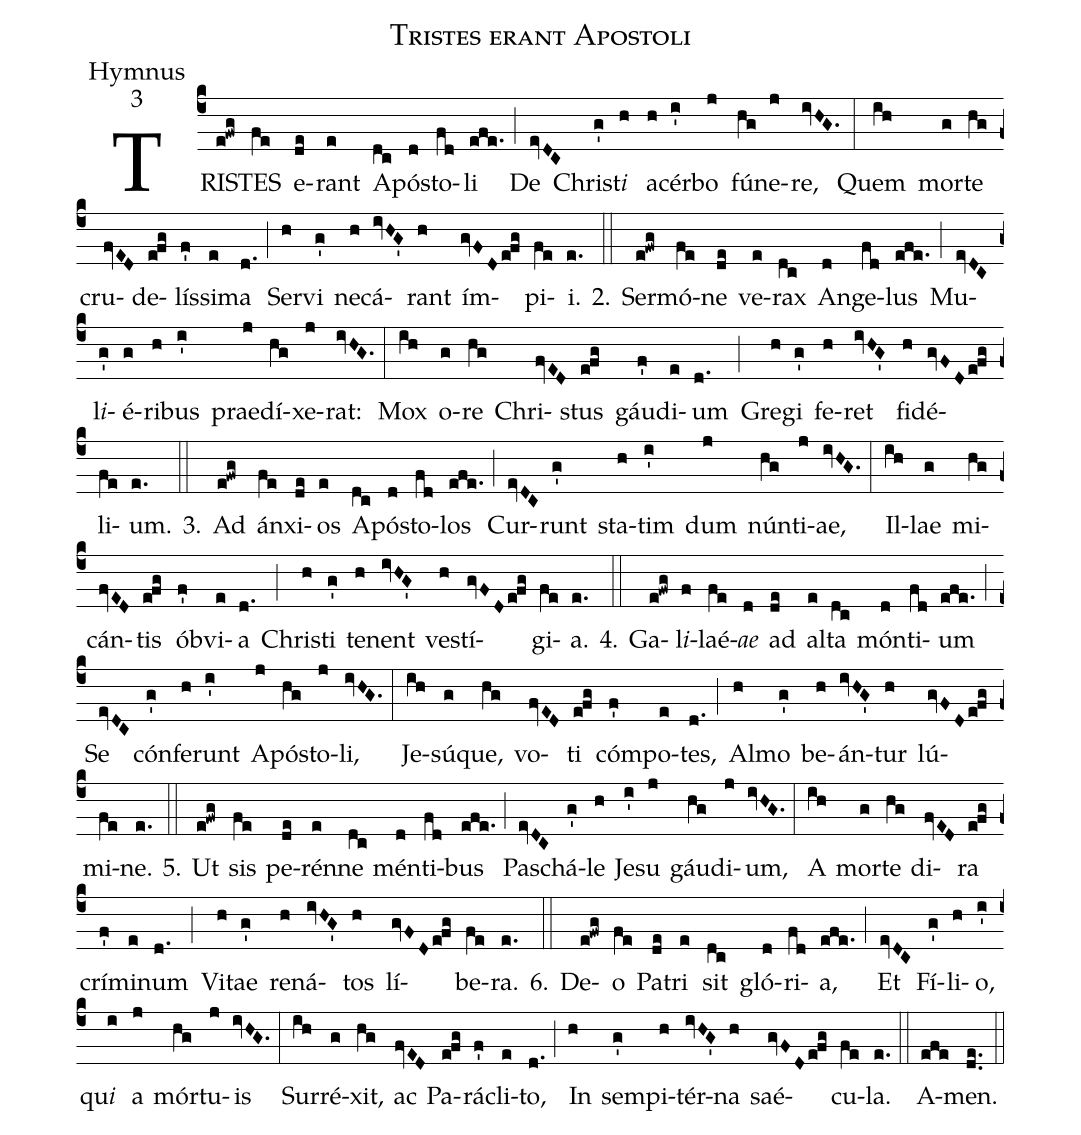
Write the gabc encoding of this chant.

name:Tristes erant Apostoli;
office-part:Hymnus;
mode:3;
%%
(c4) TRI(e!fwg)STES(fe) e(de)rant(e) A(dc)pó(d)sto(fd)li(efe.) (;) De(evDC) Chri(g')st<i>i</i>(h) a(h)cér(i')bo(j) fú(hg)ne(j)re,(ivHG.) (:) Quem(ih) mor(g)te(hg) cru(fvED)de(e!fg)lís(f')si(e)ma(d.) (;) Ser(h)vi(g') ne(h)cá(ivHG')rant(h) ím(gvFD/e!fg)pi(fe)i.(e.) 2.(::) Ser(e!fwg)mó(fe)ne(de) ve(e)rax(dc) An(d)ge(fd)lus(efe.) (;) Mu(evDC)l<i>i</i>(g')é(g)ri(h)bus(i') prae(j)dí(hg)xe(j)rat:(ivHG.) (:) Mox(ih) o(g)re(hg) Chri(fvED)stus(e!fg) gáu(f')di(e)um(d.) (;) Gre(h)gi(g') fe(h)ret(ivHG') fi(h)dé(gvFD/e!fg)li(fe)um.(e.) 3.(::) Ad(e!fwg) án(fe)xi(de)os(e) A(dc)pó(d)sto(fd)los(efe.) (;) Cur(evDC)runt(g') sta(h)tim(i') dum(j) nún(hg)ti(j)ae,(ivHG.) (:) Il(ih)lae(g) mi(hg)cán(fvED)tis(e!fg) ób(f')vi(e)a(d.) (;) Chri(h)sti(g') te(h)nent(ivHG') ve(h)stí(gvFD/e!fg)gi(fe)a.(e.) 4.(::) Ga(e!fwg)l<i>i</i>(f)laé(fe)<i>ae</i>(d) ad(de) al(e)ta(dc) món(d)ti(fd)um(efe.) (;) Se(evDC) cón(g')fe(h)runt(i') A(j)pó(hg)sto(j)li,(ivHG.) (:) Je(ih)sú(g)que,(hg) vo(fvED)ti(e!fg) cóm(f')po(e)tes,(d.) (;) Al(h)mo(g') be(h)án(ivHG')tur(h) lú(gvFD/e!fg)mi(fe)ne.(e.) 5.(::) Ut(e!fwg) sis(fe) pe(de)rén(e)ne(dc) mén(d)ti(fd)bus(efe.) (;) Pa(evDC)schá(g')le(h) Je(i')su(j) gáu(hg)di(j)um,(ivHG.) (:) A(ih) mor(g)te(hg) di(fvED)ra(e!fg) crí(f')mi(e)num(d.) (;) Vi(h)tae(g') re(h)ná(ivHG')tos(h) lí(gvFD/e!fg)be(fe)ra.(e.) 6.(::) De(e!fwg)o(fe) Pa(de)tri(e) sit(dc) gló(d)ri(fd)a,(efe.) (;) Et(evDC) Fí(g')li(h)o,(i') qu<i>i</i>(i) a(j) mór(hg)tu(j)is(ivHG.) (:) Sur(ih)ré(g)xit,(hg) ac(fvED) Pa(e!fg)rá(f')cli(e)to,(d.) (;) In(h) sem(g')pi(h)tér(ivHG')na(h) saé(gvFD/e!fg)cu(fe)la.(e.) (::) A(efe)men.(de..) (::)
